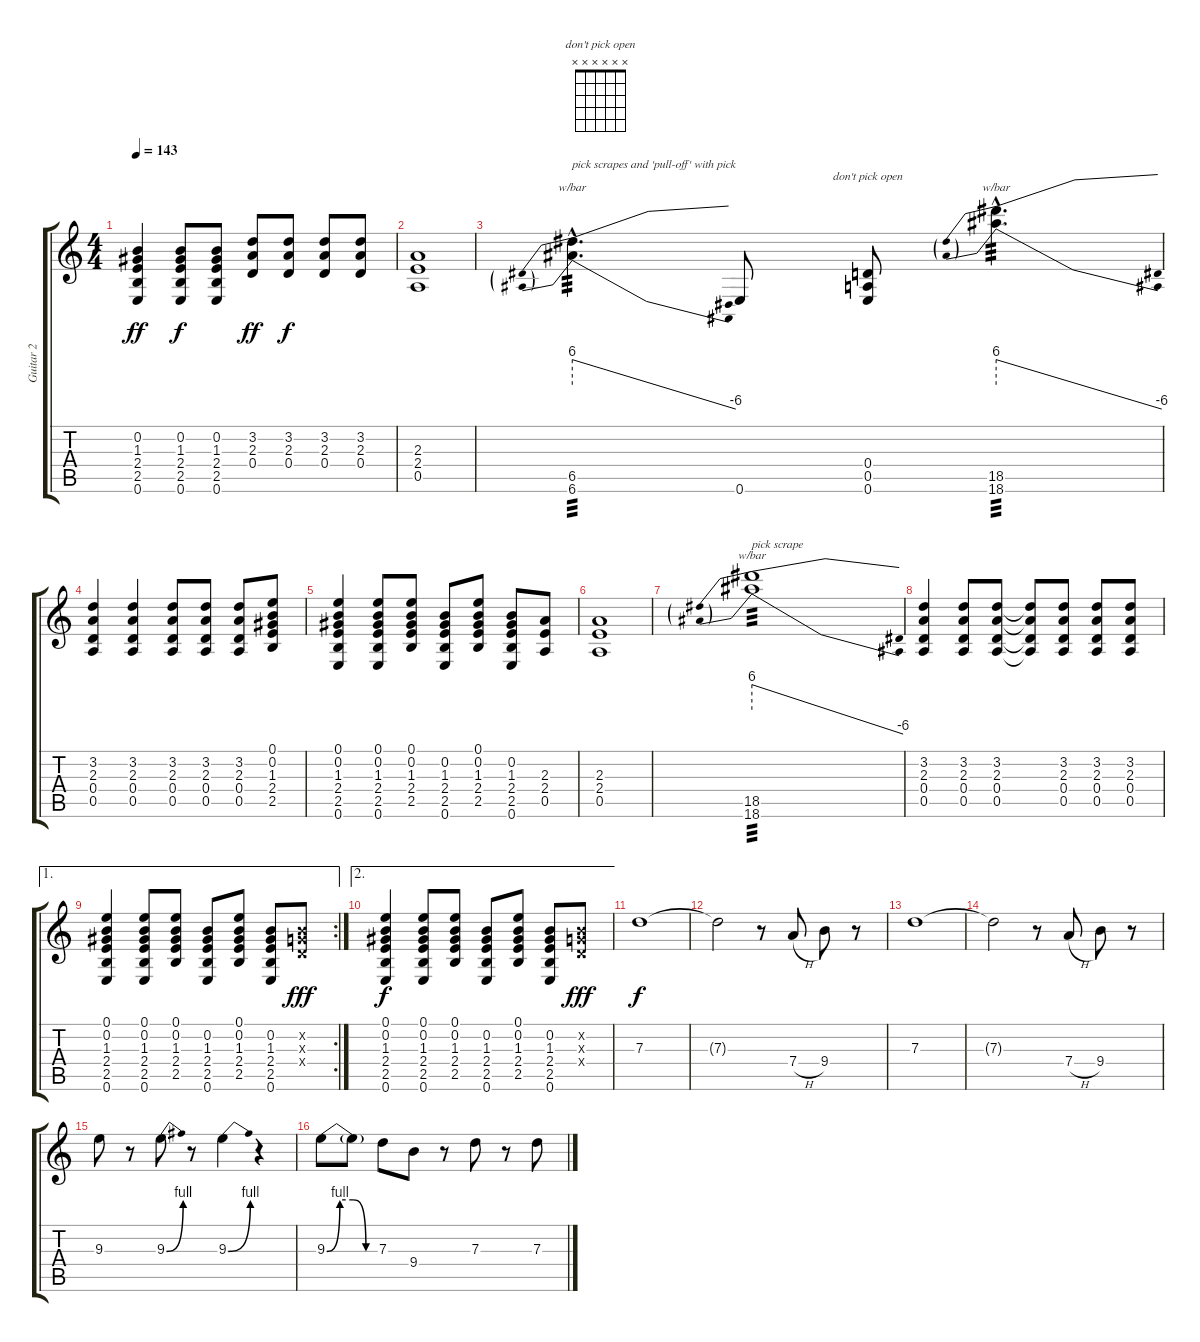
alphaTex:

\track ("Guitar 2" "Guitar 2") {instrument overdrivenguitar}
\staff {score tabs}
\tuning (E4 B3 G3 D3 A2 E2) {hide}
\chord ("don't pick open" x x x x x x)
\ts (4 4)
\tempo 143
\clef g2
\ks c
(0.2 1.3 2.4 2.5 0.6).4{dy ff} (0.2 1.3 2.4 2.5 0.6).8{dy f} (0.2 1.3 2.4 2.5 0.6).8 (3.2 2.3 0.4).8{dy ff} (3.2 2.3 0.4).8{dy f} (3.2 2.3 0.4).8 (3.2 2.3 0.4).8 |
(2.3 2.4 0.5).1 |
(6.5{hac} 6.6{hac}).4{d tbe (predivedive default 0 24 60 -24) txt "pick scrapes and 'pull-off' with pick" tp 3 instrument guitarharmonics} 0.6.8{instrument overdrivenguitar} (0.4 0.5 0.6).8{ch "don't pick open"} (18.5{hac} 18.6{hac}).4{d tbe (predivedive default 0 24 60 -24) tp 3 instrument guitarharmonics} |
(3.2 2.3 0.4 0.5).4{instrument overdrivenguitar} (3.2 2.3 0.4 0.5).4 (3.2 2.3 0.4 0.5).8 (3.2 2.3 0.4 0.5).8 (3.2 2.3 0.4 0.5).8 (0.1 0.2 1.3 2.4 2.5).8 |
(0.1 0.2 1.3 2.4 2.5 0.6).4 (0.1 0.2 1.3 2.4 2.5 0.6).8 (0.1 0.2 1.3 2.4 2.5).8 (0.2 1.3 2.4 2.5 0.6).8 (0.1 0.2 1.3 2.4 2.5).8 (0.2 1.3 2.4 2.5 0.6).8 (2.3 2.4 0.5).8 |
(2.3 2.4 0.5).1 |
(18.5 18.6).1{tbe (predivedive default 0 24 60 -24) txt "pick scrape" tp 3 instrument guitarharmonics} |
(3.2 2.3 0.4 0.5).4{instrument overdrivenguitar} (3.2 2.3 0.4 0.5).8 (3.2 2.3 0.4 0.5).8 (3.2{t} 2.3{t} 0.4{t} 0.5{t}).8 (3.2 2.3 0.4 0.5).8 (3.2 2.3 0.4 0.5).8 (3.2 2.3 0.4 0.5).8 |
\ae 1
\rc 2
(0.1 0.2 1.3 2.4 2.5 0.6).4 (0.1 0.2 1.3 2.4 2.5 0.6).8 (0.1 0.2 1.3 2.4 2.5).8 (0.2 1.3 2.4 2.5 0.6).8 (0.1 0.2 1.3 2.4 2.5).8 (0.2 1.3 2.4 2.5 0.6).8 (0.2{x} 0.3{x} 0.4{x}).8{dy fff} |
\ae 2
(0.1 0.2 1.3 2.4 2.5 0.6).4{dy f} (0.1 0.2 1.3 2.4 2.5 0.6).8 (0.1 0.2 1.3 2.4 2.5).8 (0.2 1.3 2.4 2.5 0.6).8 (0.1 0.2 1.3 2.4 2.5).8 (0.2 1.3 2.4 2.5 0.6).8 (0.2{x} 0.3{x} 0.4{x}).8{dy fff} |
7.3.1{dy f volume 16 balance 8 instrument distortionguitar} |
7.3{t}.2 r.8 7.4{h}.8 9.4.8 r.8 |
7.3.1 |
7.3{t}.2 r.8 7.4{h}.8 9.4.8 r.8 |
9.3.8{volume 16 balance 8 instrument distortionguitar} r.8 9.3{be (bend 0 0 60 4)}.8 r.8 9.3{be (bend 0 0 60 4)}.4 r.4 |
9.3{be (custom 0 0 15 4 30 4 45 0 60 0)}.8 9.3{t}.8 7.3.8 9.4.8 r.8 7.3.8 r.8 7.3.8
